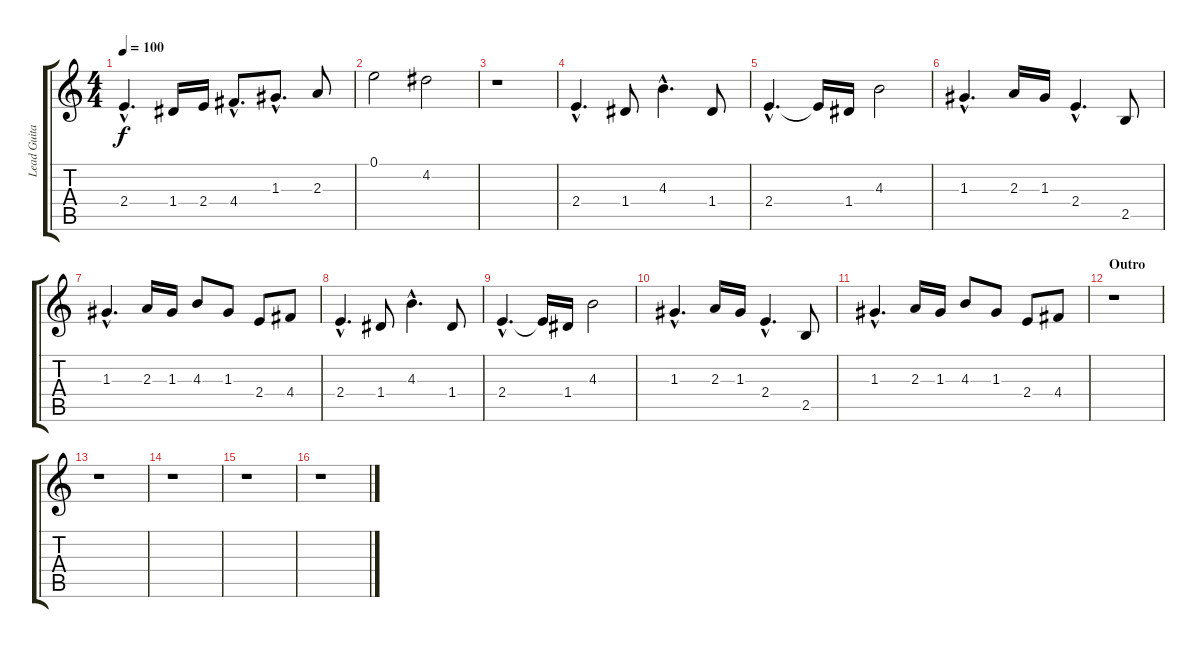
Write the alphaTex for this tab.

\track ("Lead Guitar 2" "Lead Guita") {instrument distortionguitar}
\staff {score tabs}
\tuning (E4 B3 G3 D3 A2 E2) {hide}
\ts (4 4)
\tempo 100
\clef g2
\ks c
2.4{hac}.4{d dy f} 1.4.16 2.4.16 4.4{hac}.8{d} 1.3{hac}.8{d} 2.3.8 |
0.1.2 4.2.2 |
r.1 |
2.4{hac}.4{d} 1.4.8 4.3{hac}.4{d} 1.4.8 |
2.4{hac}.4{d} 2.4{t}.16 1.4.16 4.3.2 |
1.3{hac}.4{d} 2.3.16 1.3.16 2.4{hac}.4{d} 2.5.8 |
1.3{hac}.4{d} 2.3.16 1.3.16 4.3.8 1.3.8 2.4.8 4.4.8 |
2.4{hac}.4{d} 1.4.8 4.3{hac}.4{d} 1.4.8 |
2.4{hac}.4{d} 2.4{t}.16 1.4.16 4.3.2 |
1.3{hac}.4{d} 2.3.16 1.3.16 2.4{hac}.4{d} 2.5.8 |
1.3{hac}.4{d} 2.3.16 1.3.16 4.3.8 1.3.8 2.4.8 4.4.8 |
\section ("" "Outro")
r.1 |
r.1 |
r.1 |
r.1 |
r.1
